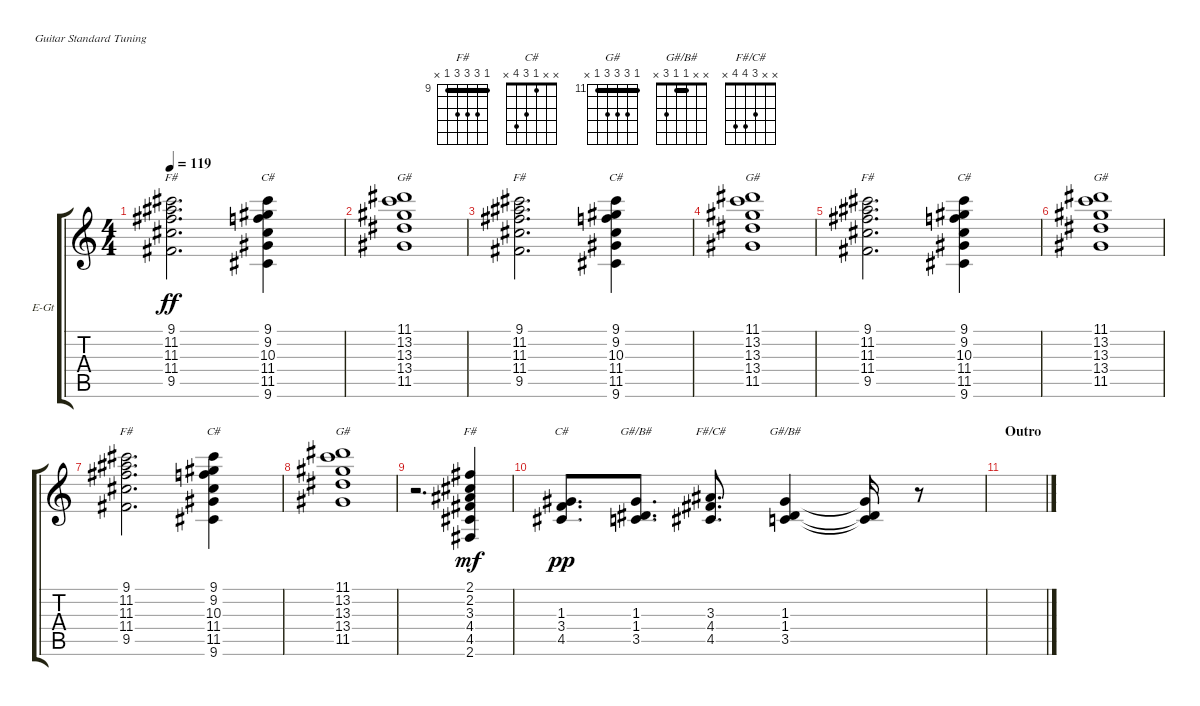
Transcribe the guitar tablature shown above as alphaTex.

\defaultSystemsLayout 4
\bracketExtendMode groupsimilarinstruments
\firstSystemTrackNameOrientation horizontal
\otherSystemsTrackNameOrientation horizontal
\track ("overdrive E-Guitar" "E-Gt") {instrument overdrivenguitar}
\staff {score tabs}
\tuning (E4 B3 G3 D3 A2 E2)
\chord ("F#" 9 11 11 11 9 x) {firstfret 9 barre 9}
\chord ("C#" 9 9 10 11 11 9) {firstfret 9 barre (9 9)}
\chord ("G#" 11 13 13 13 11 x) {firstfret 11 barre 11}
\chord ("C#" x x 1 3 4 x)
\chord ("G#/B#" x x 1 1 3 x) {barre 1}
\chord ("F#/C#" x x 3 4 4 x)
\ts (4 4)
\tempo 119
\clef g2
\scale
0.333333
\ks c
(9.5 11.4 11.3 11.2 9.1).2{d ch "F#" dy ff} (9.6 11.5 11.4 10.3 9.2 9.1).4{ch "C#"} |
\scale
0.333333 (11.5 13.4 13.3 13.2 11.1).1{ch "G#"} |
\scale
0.333333 (9.5 11.4 11.3 11.2 9.1).2{d ch "F#"} (9.6 11.5 11.4 10.3 9.2 9.1).4{ch "C#"} |
\scale
0.333333 (11.5 13.4 13.3 13.2 11.1).1{ch "G#"} |
\scale
0.333333 (9.5 11.4 11.3 11.2 9.1).2{d ch "F#"} (9.6 11.5 11.4 10.3 9.2 9.1).4{ch "C#"} |
\scale
0.333333 (11.5 13.4 13.3 13.2 11.1).1{ch "G#"} |
\scale
0.333333 (9.5 11.4 11.3 11.2 9.1).2{d ch "F#"} (9.6 11.5 11.4 10.3 9.2 9.1).4{ch "C#"} |
\scale
0.333333 (11.5 13.4 13.3 13.2 11.1).1{ch "G#"} |
\scale
0.333333 r.2{d} (2.6 4.5 4.4 3.3 2.2 2.1).4{ch "F#" dy mf} |
\scale
0.333333 (4.5 3.4 1.3).8{d ch "C#" dy pp} (3.5 1.4 1.3).8{d ch "G#/B#"} (4.5 4.4 3.3).8{d ch "F#/C#"} (3.5 1.4 1.3).4{ch "G#/B#"} (3.5{t} 1.4{t} 1.3{t}).16 r.8 |
\section ("" "Outro")
\scale
0.333333 |
\scale
0.333333 |
\scale
0.333333 |
\scale
0.333333 |
\scale
0.333333 |
\scale
0.333333
